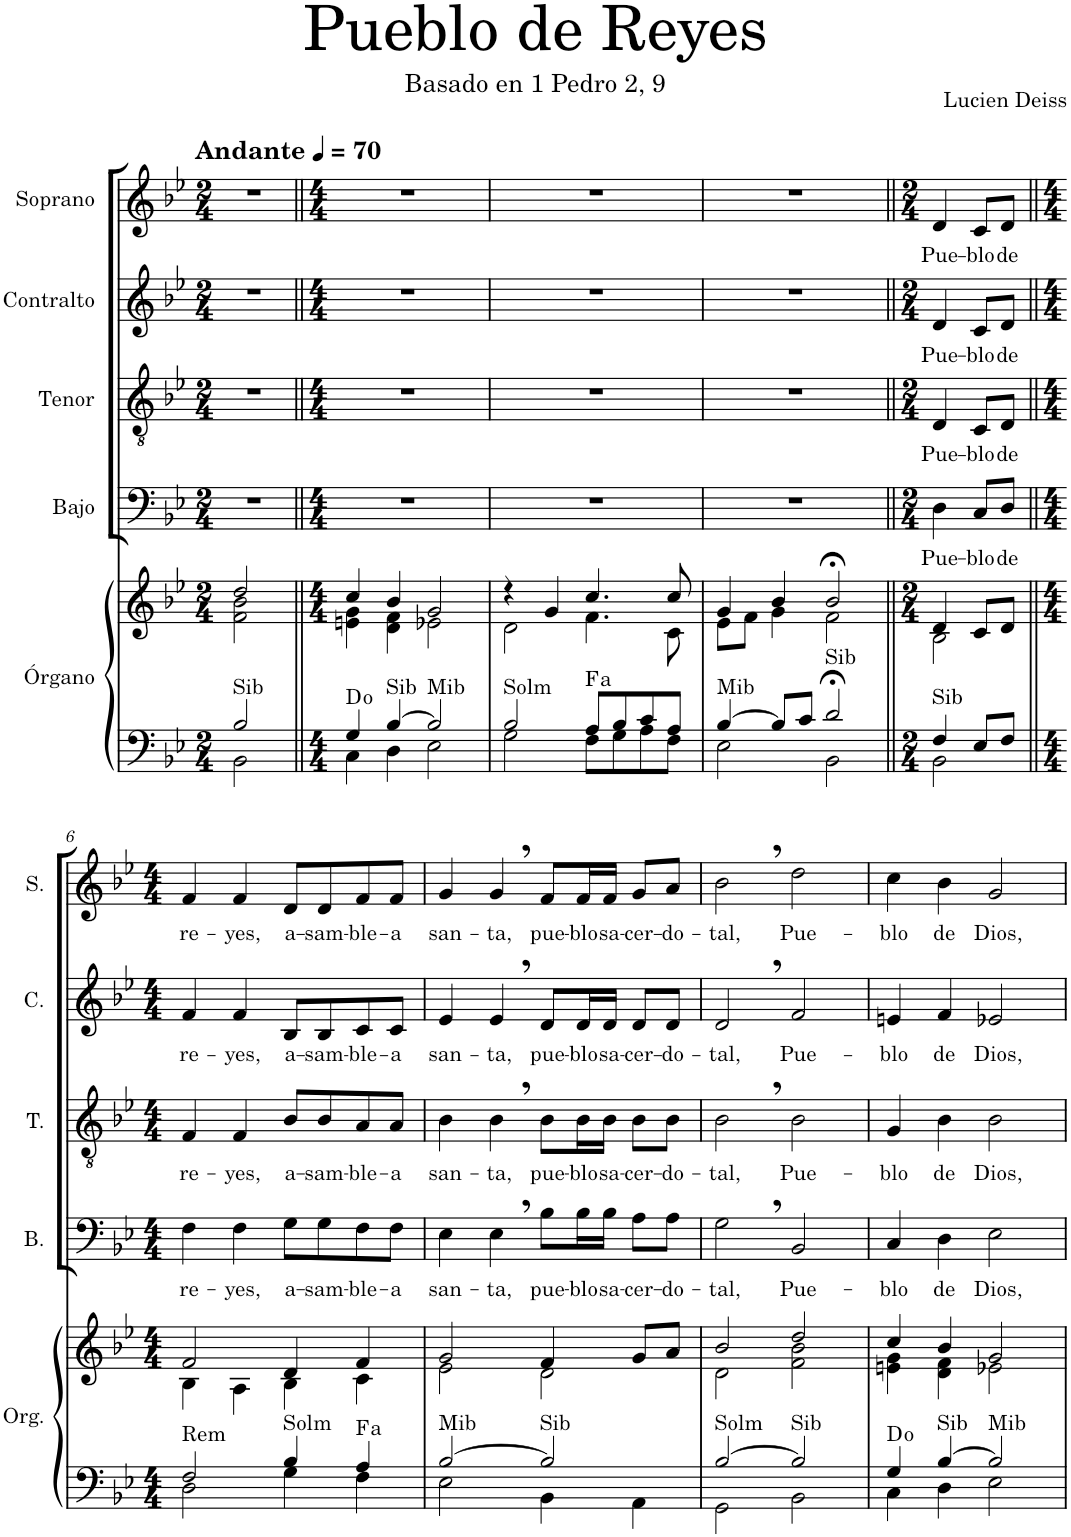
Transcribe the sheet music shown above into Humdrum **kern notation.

**kern	**kern	**harte	**kern	**text	**kern	**text	**kern	**text	**kern	**text
*part5	*part5	*part5	*part4	*part4	*part3	*part3	*part2	*part2	*part1	*part1
*staff6	*staff5	*	*staff4	*staff4	*staff3	*staff3	*staff2	*staff2	*staff1	*staff1
*I"Órgano	*	*	*I"Bajo	*	*I"Tenor	*	*I"Contralto	*	*I"Soprano	*
*	*	*	*I'B.	*	*I'T.	*	*I'C.	*	*I'S.	*
*clefF4	*clefG2	*	*clefF4	*	*clefGv2	*	*clefG2	*	*clefG2	*
*k[b-e-]	*k[b-e-]	*	*k[b-e-]	*	*k[b-e-]	*	*k[b-e-]	*	*k[b-e-]	*
*M2/4	*M2/4	*	*M2/4	*	*M2/4	*	*M2/4	*	*M2/4	*
*MM70	*MM70	*	*MM70	*	*MM70	*	*MM70	*	*MM70	*
=1	=1	=1	=1	=1	=1	=1	=1	=1	=1	=1
*^	*^	*	*	*	*	*	*	*	*	*
!	!	!	!	!LO:H:kt=Sib	!	!	!	!	!	!	!LO:TX:a:B:t=Andante	!
2B-/	2BB-\	2dd/	2f\ 2b-\	N	2r	.	2r	.	2r	.	2r	.
=2||	=2||	=2||	=2||	=2||	=2||	=2||	=2||	=2||	=2||	=2||	=2||	=2||
*M4/4	*	*M4/4	*	*	*M4/4	*	*M4/4	*	*M4/4	*	*M4/4	*
4G/	4C\	4cc/	4en\ 4g\	D:dim	1r	.	1r	.	1r	.	1r	.
!	!	!	!	!LO:H:kt=Sib	!	!	!	!	!	!	!	!
[4B-/	4D\	4b-/	4d\ 4f\	N	.	.	.	.	.	.	.	.
!	!	!	!	!LO:H:kt=Mib	!	!	!	!	!	!	!	!
2B-/]	2E-\	2g/	2e-X\	N	.	.	.	.	.	.	.	.
=3	=3	=3	=3	=3	=3	=3	=3	=3	=3	=3	=3	=3
!	!	!	!	!LO:H:kt=Solm	!	!	!	!	!	!	!	!
2B-/	2G\	4r	2d\	N	1r	.	1r	.	1r	.	1r	.
.	.	4g/	.	.	.	.	.	.	.	.	.	.
!	!	!	!	!LO:H:kt=a	!	!	!	!	!	!	!	!
8A/L	8F\L	4.cc/	4.f\	.	.	.	.	.	.	.	.	.
8B-/	8G\	.	.	.	.	.	.	.	.	.	.	.
8c/	8A\	.	.	.	.	.	.	.	.	.	.	.
8A/J	8F\J	8cc/	8c\	.	.	.	.	.	.	.	.	.
=4	=4	=4	=4	=4	=4	=4	=4	=4	=4	=4	=4	=4
!	!	!	!	!LO:H:kt=Mib	!	!	!	!	!	!	!	!
[4B-/	2E-\	4g/	8e-\L	N	1r	.	1r	.	1r	.	1r	.
.	.	.	8f\J	.	.	.	.	.	.	.	.	.
8B-/L]	.	4b-/	4g\	.	.	.	.	.	.	.	.	.
8c/J	.	.	.	.	.	.	.	.	.	.	.	.
!	!	!	!	!LO:H:kt=Sib	!	!	!	!	!	!	!	!
2d;</	2BB-\	2b-;</	2f\	N	.	.	.	.	.	.	.	.
=5||	=5||	=5||	=5||	=5||	=5||	=5||	=5||	=5||	=5||	=5||	=5||	=5||
*M2/4	*	*M2/4	*	*	*M2/4	*	*M2/4	*	*M2/4	*	*M2/4	*
!	!	!	!	!LO:H:kt=Sib	!	!LO:LY:b	!	!LO:LY:b	!	!LO:LY:b	!	!LO:LY:b
4F/	2BB-\	4d/	2B-\	N	4D\	Pue-	4D/	Pue-	4d/	Pue-	4d/	Pue-
!	!	!	!	!	!	!LO:LY:b	!	!LO:LY:b	!	!LO:LY:b	!	!LO:LY:b
8E-/L	.	8c/L	.	.	8C/L	-blo	8C/L	-blo	8c/L	-blo	8c/L	-blo
!	!	!	!	!	!	!LO:LY:b	!	!LO:LY:b	!	!LO:LY:b	!	!LO:LY:b
8F/J	.	8d/J	.	.	8D/J	de	8D/J	de	8d/J	de	8d/J	de
!!LO:LB:g=z
=6||	=6||	=6||	=6||	=6||	=6||	=6||	=6||	=6||	=6||	=6||	=6||	=6||
*M4/4	*	*M4/4	*	*	*M4/4	*	*M4/4	*	*M4/4	*	*M4/4	*
!	!	!	!	!LO:H:kt=Rem	!	!LO:LY:b	!	!LO:LY:b	!	!LO:LY:b	!	!LO:LY:b
2F/	2D\	2f/	4B-\	N	4F\	re-	4F/	re-	4f/	re-	4f/	re-
!	!	!	!	!	!	!LO:LY:b	!	!LO:LY:b	!	!LO:LY:b	!	!LO:LY:b
.	.	.	4A\	.	4F\	-yes,	4F/	-yes,	4f/	-yes,	4f/	-yes,
!	!	!	!	!LO:H:kt=Solm	!	!LO:LY:b	!	!LO:LY:b	!	!LO:LY:b	!	!LO:LY:b
4B-/	4G\	4d/	4B-\	N	8G\L	a-	8B-/L	a-	8B-/L	a-	8d/L	a-
!	!	!	!	!	!	!LO:LY:b	!	!LO:LY:b	!	!LO:LY:b	!	!LO:LY:b
.	.	.	.	.	8G\	-sam-	8B-/	-sam-	8B-/	-sam-	8d/	-sam-
!	!	!	!	!LO:H:kt=a	!	!LO:LY:b	!	!LO:LY:b	!	!LO:LY:b	!	!LO:LY:b
4A/	4F\	4f/	4c\	.	8F\	-ble-	8A/	-ble-	8c/	-ble-	8f/	-ble-
!	!	!	!	!	!	!LO:LY:b	!	!LO:LY:b	!	!LO:LY:b	!	!LO:LY:b
.	.	.	.	.	8F\J	-a	8A/J	-a	8c/J	-a	8f/J	-a
=7	=7	=7	=7	=7	=7	=7	=7	=7	=7	=7	=7	=7
!	!	!	!	!LO:H:kt=Mib	!	!LO:LY:b	!	!LO:LY:b	!	!LO:LY:b	!	!LO:LY:b
[2B-/	2E-\	2g/	2e-\	N	4E-\	san-	4B-\	san-	4e-/	san-	4g/	san-
!	!	!	!	!	!	!LO:LY:b	!	!LO:LY:b	!	!LO:LY:b	!	!LO:LY:b
.	.	.	.	.	4E-,\	-ta,	4B-,\	-ta,	4e-,/	-ta,	4g,/	-ta,
!	!	!	!	!LO:H:kt=Sib	!	!LO:LY:b	!	!LO:LY:b	!	!LO:LY:b	!	!LO:LY:b
2B-/]	4BB-\	4f/	2d\	N	8B-\L	pue-	8B-\L	pue-	8d/L	pue-	8f/L	pue-
!	!	!	!	!	!	!LO:LY:b	!	!LO:LY:b	!	!LO:LY:b	!	!LO:LY:b
.	.	.	.	.	16B-\L	-blo	16B-\L	-blo	16d/L	-blo	16f/L	-blo
!	!	!	!	!	!	!LO:LY:b	!	!LO:LY:b	!	!LO:LY:b	!	!LO:LY:b
.	.	.	.	.	16B-\JJ	sa-	16B-\JJ	sa-	16d/JJ	sa-	16f/JJ	sa-
!	!	!	!	!	!	!LO:LY:b	!	!LO:LY:b	!	!LO:LY:b	!	!LO:LY:b
.	4AA\	8g/L	.	.	8A\L	-cer-	8B-\L	-cer-	8d/L	-cer-	8g/L	-cer-
!	!	!	!	!	!	!LO:LY:b	!	!LO:LY:b	!	!LO:LY:b	!	!LO:LY:b
.	.	8a/J	.	.	8A\J	-do-	8B-\J	-do-	8d/J	-do-	8a/J	-do-
=8	=8	=8	=8	=8	=8	=8	=8	=8	=8	=8	=8	=8
!	!	!	!	!LO:H:kt=Solm	!	!LO:LY:b	!	!LO:LY:b	!	!LO:LY:b	!	!LO:LY:b
[2B-/	2GG\	2b-/	2d\	N	2G,\	-tal,	2B-,\	-tal,	2d,/	-tal,	2b-,\	-tal,
!	!	!	!	!LO:H:kt=Sib	!	!LO:LY:b	!	!LO:LY:b	!	!LO:LY:b	!	!LO:LY:b
2B-/]	2BB-\	2dd/	2f\ 2b-\	N	2BB-/	Pue-	2B-\	Pue-	2f/	Pue-	2dd\	Pue-
=9	=9	=9	=9	=9	=9	=9	=9	=9	=9	=9	=9	=9
!	!	!	!	!	!	!LO:LY:b	!	!LO:LY:b	!	!LO:LY:b	!	!LO:LY:b
4G/	4C\	4cc/	4en\ 4g\	D:dim	4C/	-blo	4G/	-blo	4en/	-blo	4cc\	-blo
!	!	!	!	!LO:H:kt=Sib	!	!LO:LY:b	!	!LO:LY:b	!	!LO:LY:b	!	!LO:LY:b
[4B-/	4D\	4b-/	4d\ 4f\	N	4D\	de	4B-\	de	4f/	de	4b-\	de
!	!	!	!	!LO:H:kt=Mib	!	!LO:LY:b	!	!LO:LY:b	!	!LO:LY:b	!	!LO:LY:b
2B-/]	2E-\	2g/	2e-X\	N	2E-\	Dios,	2B-\	Dios,	2e-X/	Dios,	2g/	Dios,
*v	*v	*	*	*	*	*	*	*	*	*	*	*
*	*v	*v	*	*	*	*	*	*	*	*	*
=	=	=	=	=	=	=	=	=	=	=
*-	*-	*-	*-	*-	*-	*-	*-	*-	*-	*-
